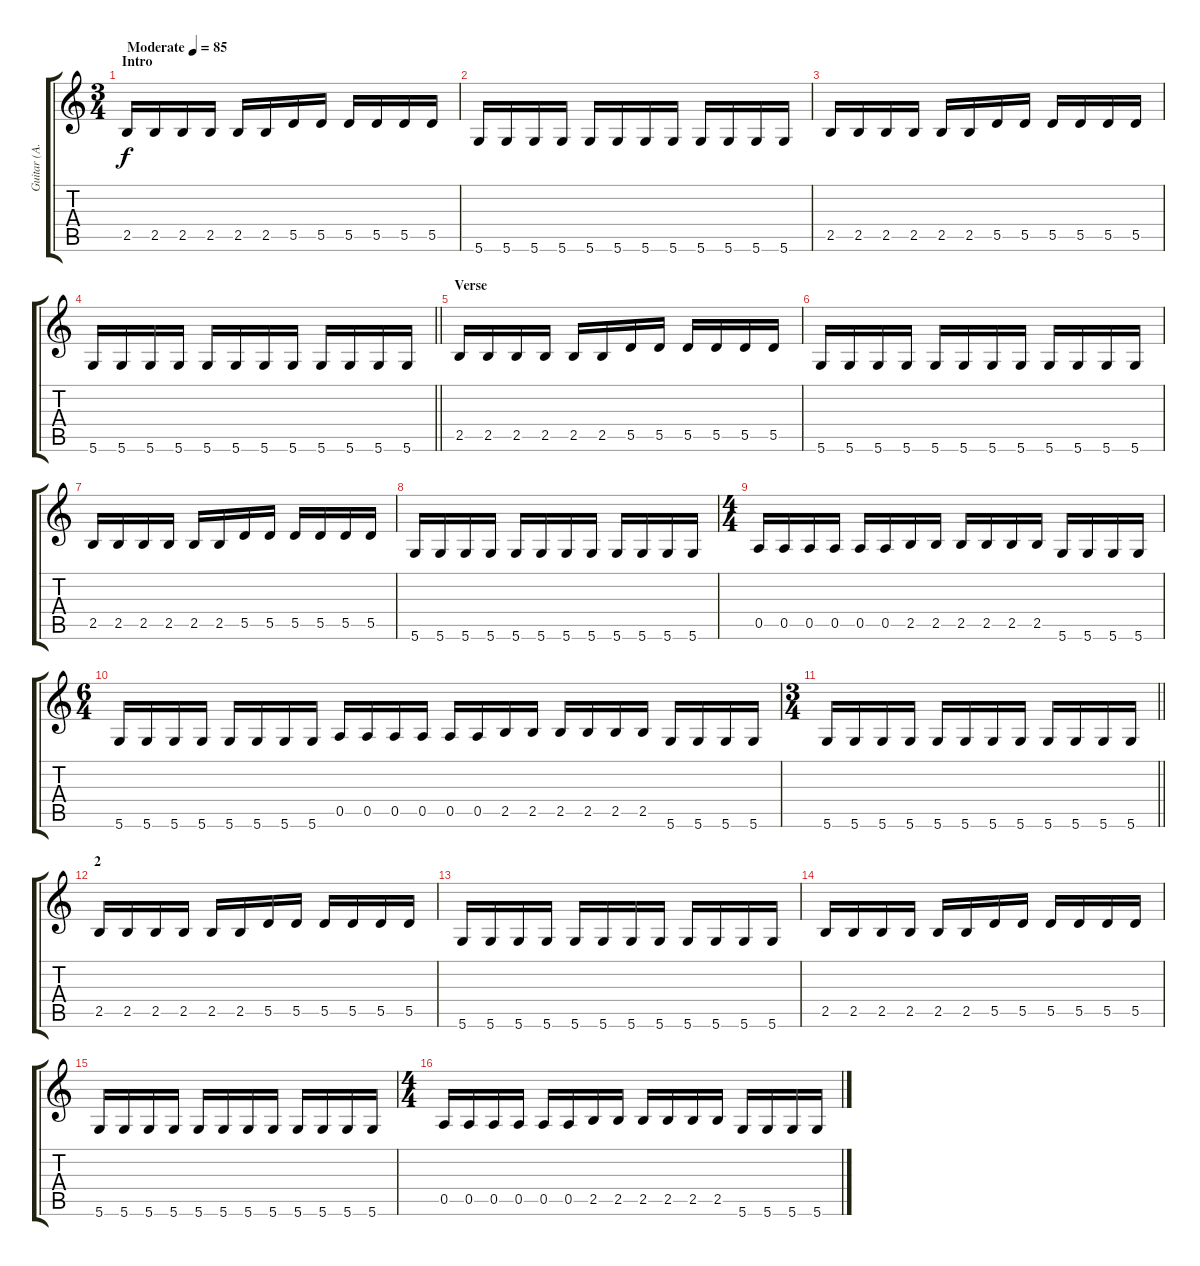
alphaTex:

\track ("Guitar (A. Gontier)" "Guitar (A.") {instrument overdrivenguitar}
\staff {score tabs}
\tuning (E4 B3 G3 D3 A2 D2) {hide}
\ts (3 4)
\section ("" "Intro")
\tempo (85 "Moderate")
\clef g2
\ks c
2.5.16{dy f instrument overdrivenguitar} 2.5.16 2.5.16 2.5.16 2.5.16 2.5.16 5.5.16 5.5.16 5.5.16 5.5.16 5.5.16 5.5.16 |
5.6.16 5.6.16 5.6.16 5.6.16 5.6.16 5.6.16 5.6.16 5.6.16 5.6.16 5.6.16 5.6.16 5.6.16 |
2.5.16 2.5.16 2.5.16 2.5.16 2.5.16 2.5.16 5.5.16 5.5.16 5.5.16 5.5.16 5.5.16 5.5.16 |
\barLineRight lightlight
5.6.16 5.6.16 5.6.16 5.6.16 5.6.16 5.6.16 5.6.16 5.6.16 5.6.16 5.6.16 5.6.16 5.6.16 |
\section ("" "Verse")
2.5.16 2.5.16 2.5.16 2.5.16 2.5.16 2.5.16 5.5.16 5.5.16 5.5.16 5.5.16 5.5.16 5.5.16 |
5.6.16 5.6.16 5.6.16 5.6.16 5.6.16 5.6.16 5.6.16 5.6.16 5.6.16 5.6.16 5.6.16 5.6.16 |
2.5.16 2.5.16 2.5.16 2.5.16 2.5.16 2.5.16 5.5.16 5.5.16 5.5.16 5.5.16 5.5.16 5.5.16 |
5.6.16 5.6.16 5.6.16 5.6.16 5.6.16 5.6.16 5.6.16 5.6.16 5.6.16 5.6.16 5.6.16 5.6.16 |
\ts (4 4)
0.5.16 0.5.16 0.5.16 0.5.16 0.5.16 0.5.16 2.5.16 2.5.16 2.5.16 2.5.16 2.5.16 2.5.16 5.6.16 5.6.16 5.6.16 5.6.16 |
\ts (6 4)
5.6.16 5.6.16 5.6.16 5.6.16 5.6.16 5.6.16 5.6.16 5.6.16 0.5.16 0.5.16 0.5.16 0.5.16 0.5.16 0.5.16 2.5.16 2.5.16 2.5.16 2.5.16 2.5.16 2.5.16 5.6.16 5.6.16 5.6.16 5.6.16 |
\ts (3 4)
\barLineRight lightlight
5.6.16 5.6.16 5.6.16 5.6.16 5.6.16 5.6.16 5.6.16 5.6.16 5.6.16 5.6.16 5.6.16 5.6.16 |
\section ("" "2")
2.5.16 2.5.16 2.5.16 2.5.16 2.5.16 2.5.16 5.5.16 5.5.16 5.5.16 5.5.16 5.5.16 5.5.16 |
5.6.16 5.6.16 5.6.16 5.6.16 5.6.16 5.6.16 5.6.16 5.6.16 5.6.16 5.6.16 5.6.16 5.6.16 |
2.5.16 2.5.16 2.5.16 2.5.16 2.5.16 2.5.16 5.5.16 5.5.16 5.5.16 5.5.16 5.5.16 5.5.16 |
5.6.16 5.6.16 5.6.16 5.6.16 5.6.16 5.6.16 5.6.16 5.6.16 5.6.16 5.6.16 5.6.16 5.6.16 |
\ts (4 4)
0.5.16 0.5.16 0.5.16 0.5.16 0.5.16 0.5.16 2.5.16 2.5.16 2.5.16 2.5.16 2.5.16 2.5.16 5.6.16 5.6.16 5.6.16 5.6.16
